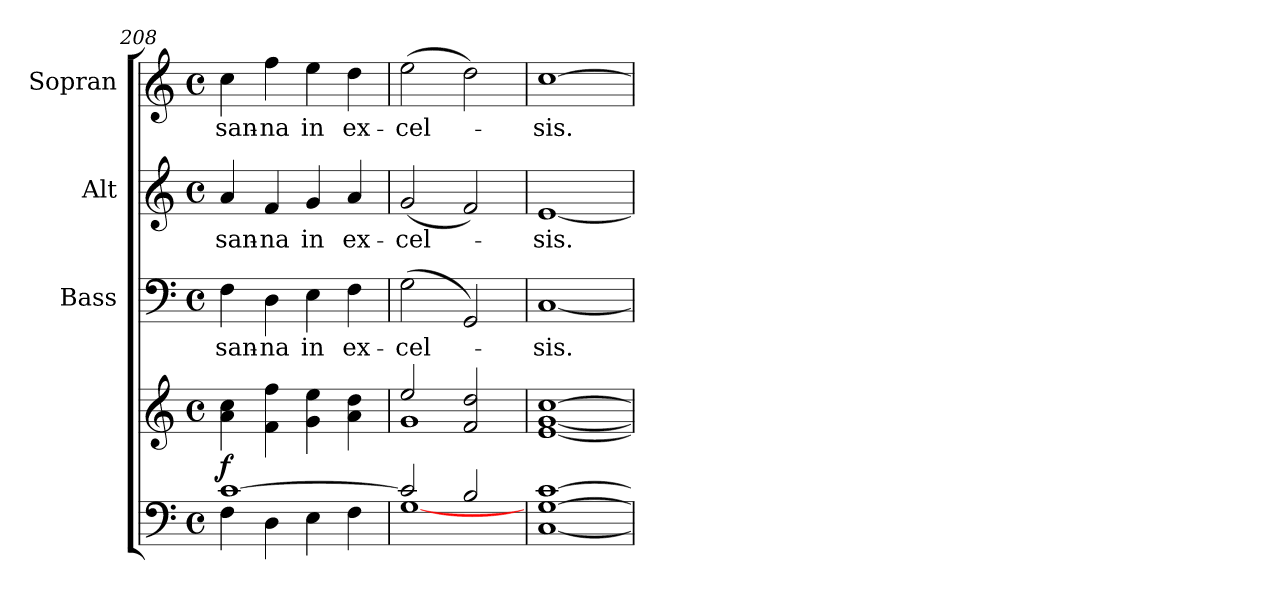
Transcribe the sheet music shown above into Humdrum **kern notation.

**kern	**kern	**dynam	**kern	**text	**kern	**text	**kern	**text
*part4	*part4	*part4	*part3	*part3	*part2	*part2	*part1	*part1
*staff5	*staff4	*staff4/5	*staff3	*staff3	*staff2	*staff2	*staff1	*staff1
*	*	*	*I"Bass	*	*I"Alt	*	*I"Sopran	*
*	*	*	*I'B.	*	*I'A	*	*I'S	*
*clefF4	*clefG2	*	*clefF4	*	*clefG2	*	*clefG2	*
*k[]	*k[]	*	*k[]	*	*k[]	*	*k[]	*
*C:	*C:	*	*C:	*	*C:	*	*C:	*
*M4/4	*M4/4	*	*M4/4	*	*M4/4	*	*M4/4	*
*met(c)	*met(c)	*	*met(c)	*	*met(c)	*	*met(c)	*
=208	=208	=208	=208	=208	=208	=208	=208	=208
*^	*	*	*	*	*	*	*	*
!	!	!	!LO:DY:b	!	!LO:LY:b	!	!LO:LY:b	!	!LO:LY:b
[>1c	4F\	4a\ 4cc\	f	4F\	-san-	4a/	-san-	4cc\	-san-
!	!	!	!	!	!LO:LY:b	!	!LO:LY:b	!	!LO:LY:b
.	4D\	4f\ 4ff\	.	4D\	-na	4f/	-na	4ff\	-na
!	!	!	!	!	!LO:LY:b	!	!LO:LY:b	!	!LO:LY:b
.	4E\	4g\ 4ee\	.	4E\	in	4g/	in	4ee\	in
!	!	!	!	!	!LO:LY:b	!	!LO:LY:b	!	!LO:LY:b
.	4F\	4a\ 4dd\	.	4F\	ex-	4a/	ex-	4dd\	ex-
=209	=209	=209	=209	=209	=209	=209	=209	=209	=209
*	*	*^	*	*	*	*	*	*	*
!	!	!	!	!	!	!LO:LY:b	!	!LO:LY:b	!	!LO:LY:b
2c/]	[<1G	2ee/	1g	.	(>2G\	-cel-	(<2g/	-cel-	(>2ee\	-cel-
2B/	.	2f/ 2dd/	.	.	2GG/)	.	2f/)	.	2dd\)	.
*v	*v	*	*	*	*	*	*	*	*	*
*	*v	*v	*	*	*	*	*	*	*
=210	=210	=210	=210	=210	=210	=210	=210	=210
!	!	!	!	!LO:LY:b	!	!LO:LY:b	!	!LO:LY:b
[1C [1G [1c	[1e [1g [1cc	.	[1C	-sis.	[1e	-sis.	[1cc	-sis.
=	=	=	=	=	=	=	=	=
*-	*-	*-	*-	*-	*-	*-	*-	*-
